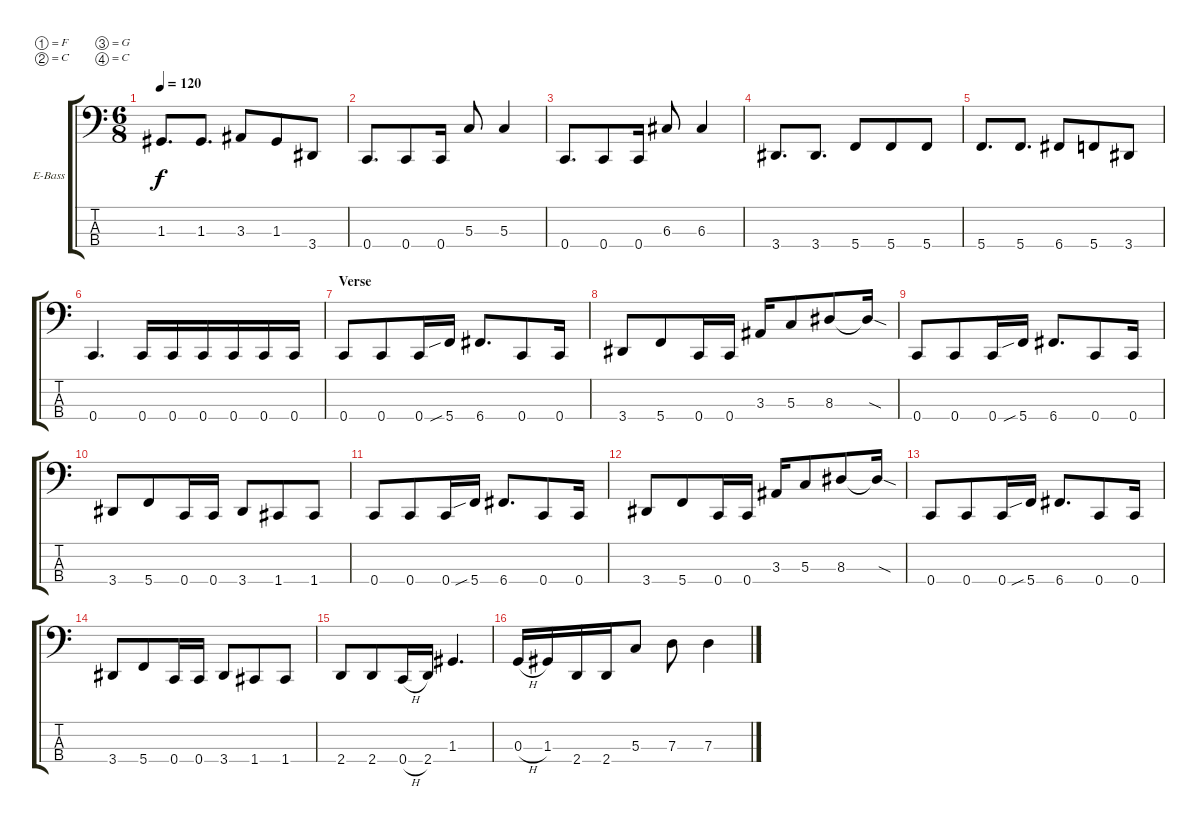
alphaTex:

\bracketExtendMode groupsimilarinstruments
\firstSystemTrackNameOrientation horizontal
\otherSystemsTrackNameOrientation horizontal
\track ("Electric Bass" "E-Bass") {instrument electricbassfinger}
\staff {score tabs}
\tuning (F2 C2 G1 C1)
\ts (6 8)
\tempo 120
\clef f4
\ks c
1.3.8{d dy f} 1.3.8{d} 3.3.8 1.3.8 3.4.8 |
0.4.8{d} 0.4.8 0.4.16 5.3.8 5.3.4 |
0.4.8{d} 0.4.8 0.4.16 6.3.8 6.3.4 |
3.4.8{d} 3.4.8{d} 5.4.8 5.4.8 5.4.8 |
5.4.8{d} 5.4.8{d} 6.4.8 5.4.8 3.4.8 |
0.4.4{d} 0.4.16 0.4.16 0.4.16 0.4.16 0.4.16 0.4.16 |
\section ("" "Verse")
0.4.8 0.4.8 0.4.16 5.4{sib}.16 6.4.8{d} 0.4.8 0.4.16 |
3.4.8 5.4.8 0.4.16 0.4.16 3.3.16 5.3.8 8.3.8 8.3{sod t}.16 |
0.4.8 0.4.8 0.4.16 5.4{sib}.16 6.4.8{d} 0.4.8 0.4.16 |
3.4.8 5.4.8 0.4.16 0.4.16 3.4.8 1.4.8 1.4.8 |
0.4.8 0.4.8 0.4.16 5.4{sib}.16 6.4.8{d} 0.4.8 0.4.16 |
3.4.8 5.4.8 0.4.16 0.4.16 3.3.16 5.3.8 8.3.8 8.3{sod t}.16 |
0.4.8 0.4.8 0.4.16 5.4{sib}.16 6.4.8{d} 0.4.8 0.4.16 |
3.4.8 5.4.8 0.4.16 0.4.16 3.4.8 1.4.8 1.4.8 |
2.4.8 2.4.8 0.4{h}.16 2.4.16 1.3.4{d} |
0.3{h}.16 1.3.16 2.4.16 2.4.16 5.3.8 7.3.8 7.3.4
